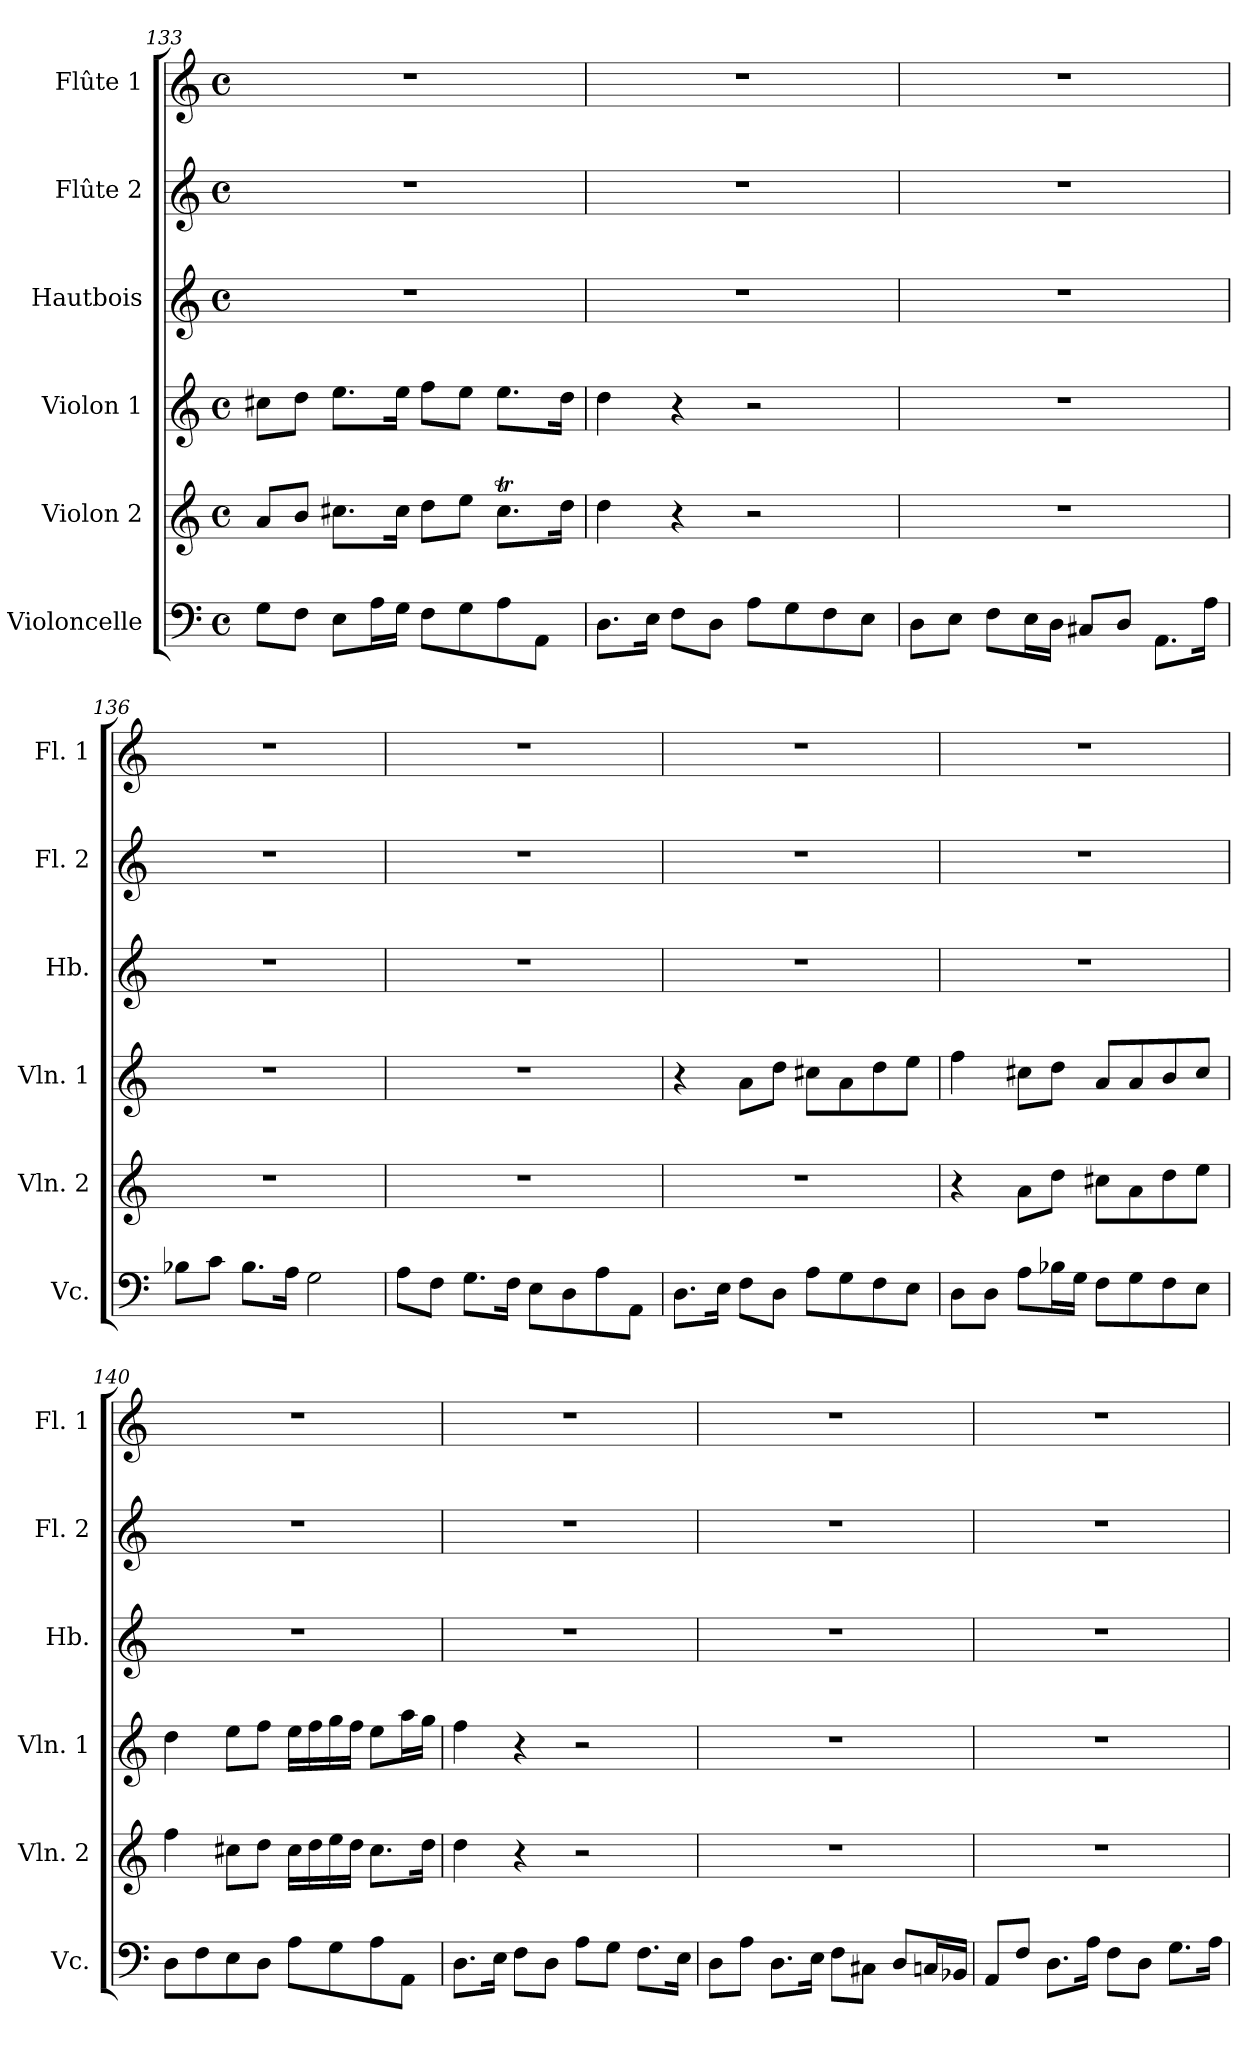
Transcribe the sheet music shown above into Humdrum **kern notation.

**kern	**kern	**kern	**kern	**kern	**kern
*part6	*part5	*part4	*part3	*part2	*part1
*staff6	*staff5	*staff4	*staff3	*staff2	*staff1
*I"Violoncelle	*I"Violon 2	*I"Violon 1	*I"Hautbois	*I"Flûte 2	*I"Flûte 1
*I'Vc.	*I'Vln. 2	*I'Vln. 1	*I'Hb.	*I'Fl. 2	*I'Fl. 1
!!LO:PB:g=z
*clefF4	*clefG2	*clefG2	*clefG2	*clefG2	*clefG2
*k[]	*k[]	*k[]	*k[]	*k[]	*k[]
*C:	*C:	*C:	*C:	*C:	*C:
*M4/4	*M4/4	*M4/4	*M4/4	*M4/4	*M4/4
*met(c)	*met(c)	*met(c)	*met(c)	*met(c)	*met(c)
=133	=133	=133	=133	=133	=133
8G\L	8a/L	8cc#X\L	1r	1r	1r
8F\J	8b/J	8dd\J	.	.	.
8E\L	8.cc#X\L	8.ee\L	.	.	.
16A\L	.	.	.	.	.
16G\JJ	16cc#\Jk	16ee\Jk	.	.	.
8F\L	8dd\L	8ff\L	.	.	.
8G\	8ee\J	8ee\J	.	.	.
8A\	8.cc#t\L	8.ee\L	.	.	.
8AA\J	.	.	.	.	.
.	16dd\Jk	16dd\Jk	.	.	.
=134	=134	=134	=134	=134	=134
8.D\L	4dd\	4dd\	1r	1r	1r
16E\Jk	.	.	.	.	.
8F\L	4r	4r	.	.	.
8D\J	.	.	.	.	.
8A\L	2r	2r	.	.	.
8G\	.	.	.	.	.
8F\	.	.	.	.	.
8E\J	.	.	.	.	.
=135	=135	=135	=135	=135	=135
8D\L	1r	1r	1r	1r	1r
8E\J	.	.	.	.	.
8F\L	.	.	.	.	.
16E\L	.	.	.	.	.
16D\JJ	.	.	.	.	.
8C#X/L	.	.	.	.	.
8D/J	.	.	.	.	.
8.AA\L	.	.	.	.	.
16A\Jk	.	.	.	.	.
=136	=136	=136	=136	=136	=136
8B-X\L	1r	1r	1r	1r	1r
8c\J	.	.	.	.	.
8.B-\L	.	.	.	.	.
16A\Jk	.	.	.	.	.
2G\	.	.	.	.	.
!!LO:PB:g=z
=137	=137	=137	=137	=137	=137
8A\L	1r	1r	1r	1r	1r
8F\J	.	.	.	.	.
8.G\L	.	.	.	.	.
16F\Jk	.	.	.	.	.
8E\L	.	.	.	.	.
8D\	.	.	.	.	.
8A\	.	.	.	.	.
8AA\J	.	.	.	.	.
=138	=138	=138	=138	=138	=138
8.D\L	1r	4r	1r	1r	1r
16E\Jk	.	.	.	.	.
8F\L	.	8a\L	.	.	.
8D\J	.	8dd\J	.	.	.
8A\L	.	8cc#X\L	.	.	.
8G\	.	8a\	.	.	.
8F\	.	8dd\	.	.	.
8E\J	.	8ee\J	.	.	.
=139	=139	=139	=139	=139	=139
8D\L	4r	4ff\	1r	1r	1r
8D\J	.	.	.	.	.
8A\L	8a\L	8cc#X\L	.	.	.
16B-X\L	8dd\J	8dd\J	.	.	.
16G\JJ	.	.	.	.	.
8F\L	8cc#X\L	8a/L	.	.	.
8G\	8a\	8a/	.	.	.
8F\	8dd\	8b/	.	.	.
8E\J	8ee\J	8cc#/J	.	.	.
=140	=140	=140	=140	=140	=140
8D\L	4ff\	4dd\	1r	1r	1r
8F\	.	.	.	.	.
8E\	8cc#X\L	8ee\L	.	.	.
8D\J	8dd\J	8ff\J	.	.	.
8A\L	16cc#\LL	16ee\LL	.	.	.
.	16dd\	16ff\	.	.	.
8G\	16ee\	16gg\	.	.	.
.	16dd\JJ	16ff\JJ	.	.	.
8A\	8.cc#\L	8ee\L	.	.	.
8AA\J	.	16aa\L	.	.	.
.	16dd\Jk	16gg\JJ	.	.	.
!!LO:PB:g=z
=141	=141	=141	=141	=141	=141
8.D\L	4dd\	4ff\	1r	1r	1r
16E\Jk	.	.	.	.	.
8F\L	4r	4r	.	.	.
8D\J	.	.	.	.	.
8A\L	2r	2r	.	.	.
8G\J	.	.	.	.	.
8.F\L	.	.	.	.	.
16E\Jk	.	.	.	.	.
=142	=142	=142	=142	=142	=142
8D\L	1r	1r	1r	1r	1r
8A\J	.	.	.	.	.
8.D\L	.	.	.	.	.
16E\Jk	.	.	.	.	.
8F\L	.	.	.	.	.
8C#X\J	.	.	.	.	.
8D/L	.	.	.	.	.
16Cn/L	.	.	.	.	.
16BB-X/JJ	.	.	.	.	.
=143	=143	=143	=143	=143	=143
8AA/L	1r	1r	1r	1r	1r
8F/J	.	.	.	.	.
8.D\L	.	.	.	.	.
16A\Jk	.	.	.	.	.
8F\L	.	.	.	.	.
8D\J	.	.	.	.	.
8.G\L	.	.	.	.	.
16A\Jk	.	.	.	.	.
=	=	=	=	=	=
*-	*-	*-	*-	*-	*-
